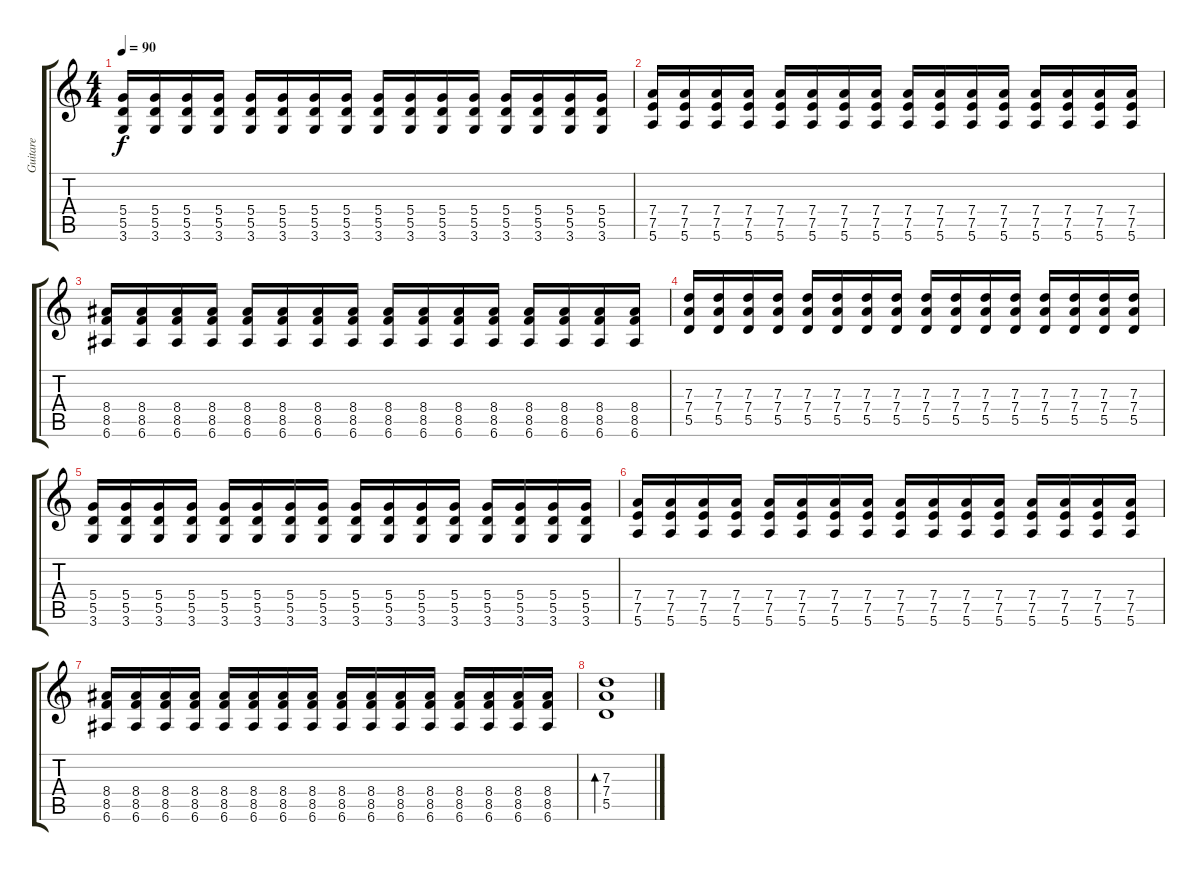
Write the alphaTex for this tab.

\track ("Guitare" "Guitare") {instrument electricguitarjazz}
\staff {score tabs}
\tuning (E4 B3 G3 D3 A2 E2) {hide}
\ts (4 4)
\tempo 90
\clef g2
\ks c
(5.4 5.5 3.6).16{dy f} (5.4 5.5 3.6).16 (5.4 5.5 3.6).16 (5.4 5.5 3.6).16 (5.4 5.5 3.6).16 (5.4 5.5 3.6).16 (5.4 5.5 3.6).16 (5.4 5.5 3.6).16 (5.4 5.5 3.6).16 (5.4 5.5 3.6).16 (5.4 5.5 3.6).16 (5.4 5.5 3.6).16 (5.4 5.5 3.6).16 (5.4 5.5 3.6).16 (5.4 5.5 3.6).16 (5.4 5.5 3.6).16 |
(7.4 7.5 5.6).16 (7.4 7.5 5.6).16 (7.4 7.5 5.6).16 (7.4 7.5 5.6).16 (7.4 7.5 5.6).16 (7.4 7.5 5.6).16 (7.4 7.5 5.6).16 (7.4 7.5 5.6).16 (7.4 7.5 5.6).16 (7.4 7.5 5.6).16 (7.4 7.5 5.6).16 (7.4 7.5 5.6).16 (7.4 7.5 5.6).16 (7.4 7.5 5.6).16 (7.4 7.5 5.6).16 (7.4 7.5 5.6).16 |
(8.4 8.5 6.6).16 (8.4 8.5 6.6).16 (8.4 8.5 6.6).16 (8.4 8.5 6.6).16 (8.4 8.5 6.6).16 (8.4 8.5 6.6).16 (8.4 8.5 6.6).16 (8.4 8.5 6.6).16 (8.4 8.5 6.6).16 (8.4 8.5 6.6).16 (8.4 8.5 6.6).16 (8.4 8.5 6.6).16 (8.4 8.5 6.6).16 (8.4 8.5 6.6).16 (8.4 8.5 6.6).16 (8.4 8.5 6.6).16 |
(7.3 7.4 5.5).16 (7.3 7.4 5.5).16 (7.3 7.4 5.5).16 (7.3 7.4 5.5).16 (7.3 7.4 5.5).16 (7.3 7.4 5.5).16 (7.3 7.4 5.5).16 (7.3 7.4 5.5).16 (7.3 7.4 5.5).16 (7.3 7.4 5.5).16 (7.3 7.4 5.5).16 (7.3 7.4 5.5).16 (7.3 7.4 5.5).16 (7.3 7.4 5.5).16 (7.3 7.4 5.5).16 (7.3 7.4 5.5).16 |
(5.4 5.5 3.6).16 (5.4 5.5 3.6).16 (5.4 5.5 3.6).16 (5.4 5.5 3.6).16 (5.4 5.5 3.6).16 (5.4 5.5 3.6).16 (5.4 5.5 3.6).16 (5.4 5.5 3.6).16 (5.4 5.5 3.6).16 (5.4 5.5 3.6).16 (5.4 5.5 3.6).16 (5.4 5.5 3.6).16 (5.4 5.5 3.6).16 (5.4 5.5 3.6).16 (5.4 5.5 3.6).16 (5.4 5.5 3.6).16 |
(7.4 7.5 5.6).16 (7.4 7.5 5.6).16 (7.4 7.5 5.6).16 (7.4 7.5 5.6).16 (7.4 7.5 5.6).16 (7.4 7.5 5.6).16 (7.4 7.5 5.6).16 (7.4 7.5 5.6).16 (7.4 7.5 5.6).16 (7.4 7.5 5.6).16 (7.4 7.5 5.6).16 (7.4 7.5 5.6).16 (7.4 7.5 5.6).16 (7.4 7.5 5.6).16 (7.4 7.5 5.6).16 (7.4 7.5 5.6).16 |
(8.4 8.5 6.6).16 (8.4 8.5 6.6).16 (8.4 8.5 6.6).16 (8.4 8.5 6.6).16 (8.4 8.5 6.6).16 (8.4 8.5 6.6).16 (8.4 8.5 6.6).16 (8.4 8.5 6.6).16 (8.4 8.5 6.6).16 (8.4 8.5 6.6).16 (8.4 8.5 6.6).16 (8.4 8.5 6.6).16 (8.4 8.5 6.6).16 (8.4 8.5 6.6).16 (8.4 8.5 6.6).16 (8.4 8.5 6.6).16 |
(7.3 7.4 5.5).1{bd 240}
